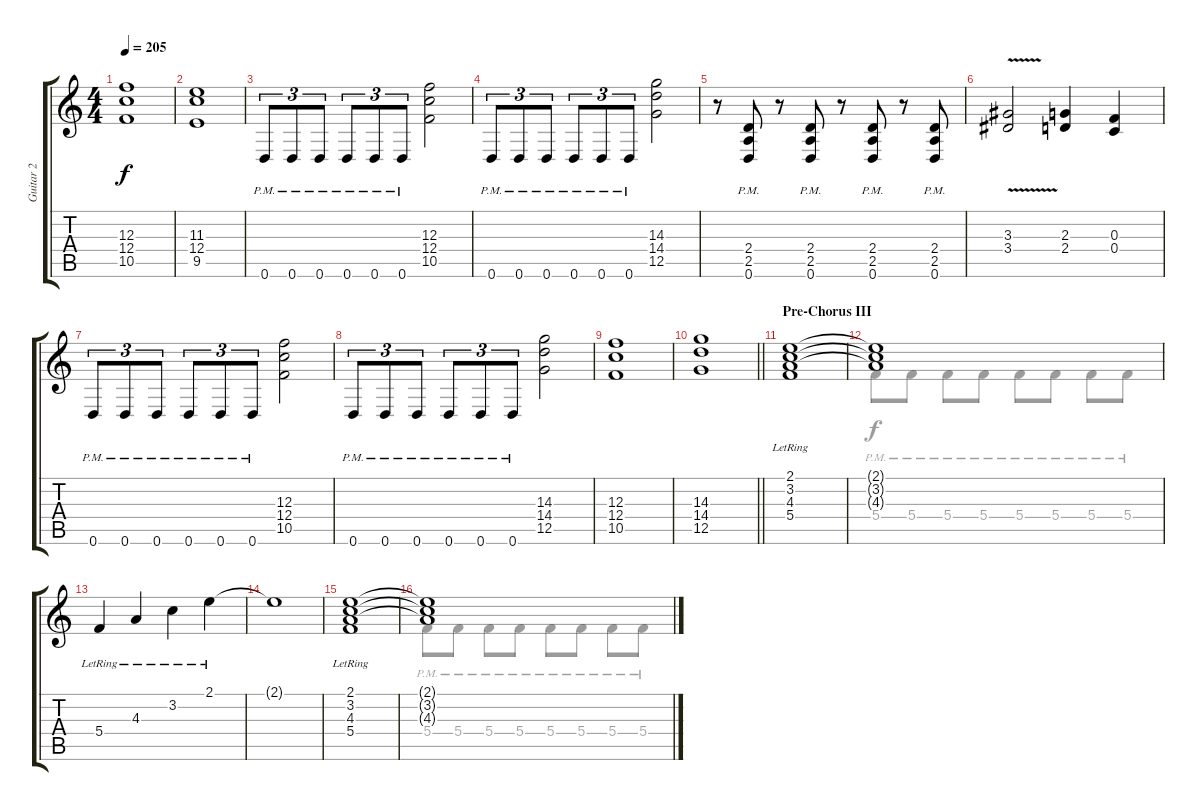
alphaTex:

\track ("Guitar 2" "Guitar 2") {instrument distortionguitar}
\staff {score tabs}
\tuning (D4 A3 F3 C3 G2 D2) {hide}
\voice
\ts (4 4)
\tempo 205
\clef g2
\ks c
(12.3 12.4 10.5).1{dy f} |
(11.3 12.4 9.5).1 |
0.6{pm}.8{tu (3 2)} 0.6{pm}.8{tu (3 2)} 0.6{pm}.8{tu (3 2)} 0.6{pm}.8{tu (3 2)} 0.6{pm}.8{tu (3 2)} 0.6{pm}.8{tu (3 2)} (12.3 12.4 10.5).2 |
0.6{pm}.8{tu (3 2)} 0.6{pm}.8{tu (3 2)} 0.6{pm}.8{tu (3 2)} 0.6{pm}.8{tu (3 2)} 0.6{pm}.8{tu (3 2)} 0.6{pm}.8{tu (3 2)} (14.3 14.4 12.5).2 |
r.8 (2.4{pm} 2.5{pm} 0.6{pm}).8 r.8 (2.4{pm} 2.5{pm} 0.6{pm}).8 r.8 (2.4{pm} 2.5{pm} 0.6{pm}).8 r.8 (2.4{pm} 2.5{pm} 0.6{pm}).8 |
(3.3{v} 3.4{v}).2 (2.3 2.4).4 (0.3 0.4).4 |
0.6{pm}.8{tu (3 2)} 0.6{pm}.8{tu (3 2)} 0.6{pm}.8{tu (3 2)} 0.6{pm}.8{tu (3 2)} 0.6{pm}.8{tu (3 2)} 0.6{pm}.8{tu (3 2)} (12.3 12.4 10.5).2 |
0.6{pm}.8{tu (3 2)} 0.6{pm}.8{tu (3 2)} 0.6{pm}.8{tu (3 2)} 0.6{pm}.8{tu (3 2)} 0.6{pm}.8{tu (3 2)} 0.6{pm}.8{tu (3 2)} (14.3 14.4 12.5).2 |
(12.3 12.4 10.5).1 |
\barLineRight lightlight
(14.3 14.4 12.5).1 |
\section ("" "Pre-Chorus III")
(2.1{lr} 3.2{lr} 4.3{lr} 5.4{lr}).1 |
(2.1{t} 3.2{t} 4.3{t}).1 |
5.4{lr}.4 4.3{lr}.4 3.2{lr}.4 2.1{lr}.4 |
2.1{t}.1 |
(2.1{lr} 3.2{lr} 4.3{lr} 5.4{lr}).1 |
(2.1{t} 3.2{t} 4.3{t}).1
\voice
\clef g2
\ottava regular
\simile none
\ks c
|
|
|
|
|
|
|
|
|
\barLineRight lightlight
|
|
5.4{pm}.8 5.4{pm}.8 5.4{pm}.8 5.4{pm}.8 5.4{pm}.8 5.4{pm}.8 5.4{pm}.8 5.4{pm}.8 |
|
|
|
5.4{pm}.8 5.4{pm}.8 5.4{pm}.8 5.4{pm}.8 5.4{pm}.8 5.4{pm}.8 5.4{pm}.8 5.4{pm}.8
